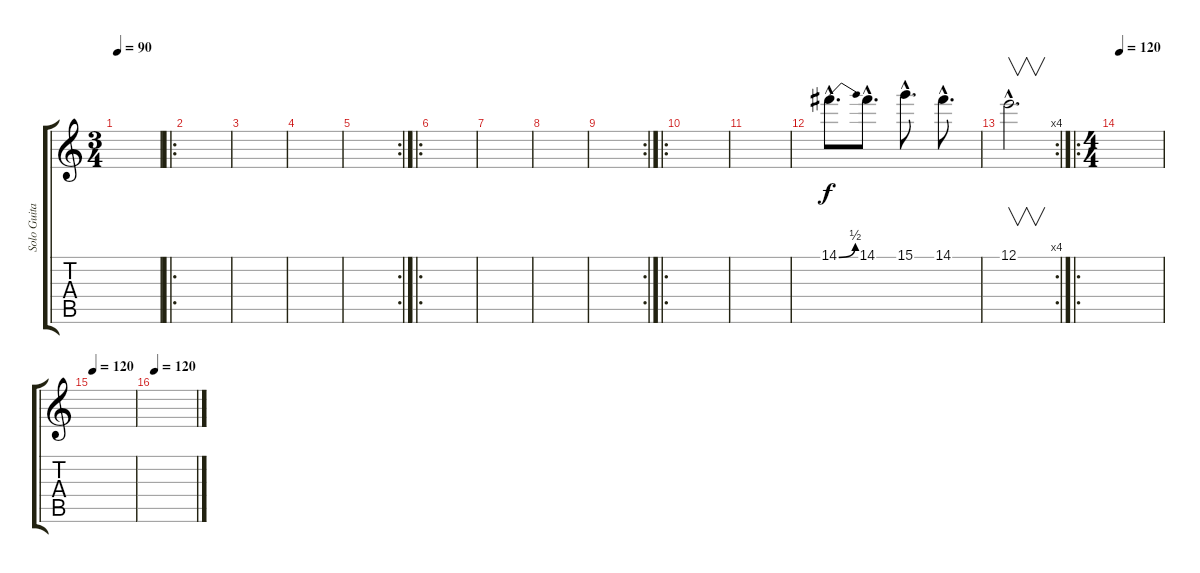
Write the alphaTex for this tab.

\track ("Solo Guitar" "Solo Guita") {instrument overdrivenguitar}
\staff {score tabs}
\tuning (E4 B3 G3 D3 A2 E2) {hide}
\ts (3 4)
\tempo 90
\clef g2
\ks c
|
\ro
|
|
|
\rc 2
|
\ro
|
|
|
\rc 2
|
\ro
|
|
14.1{be (bend 0 0 60 2) hac}.8{d volume 16 balance 11 instrument overdrivenguitar} 14.1{hac}.8{d} 15.1{hac}.8{d} 14.1{hac}.8{d} |
\rc 4
12.1{hac}.2{v d} |
\ro
\ts (4 4)
\tempo 120
|
\tempo 120
|
\tempo 120
